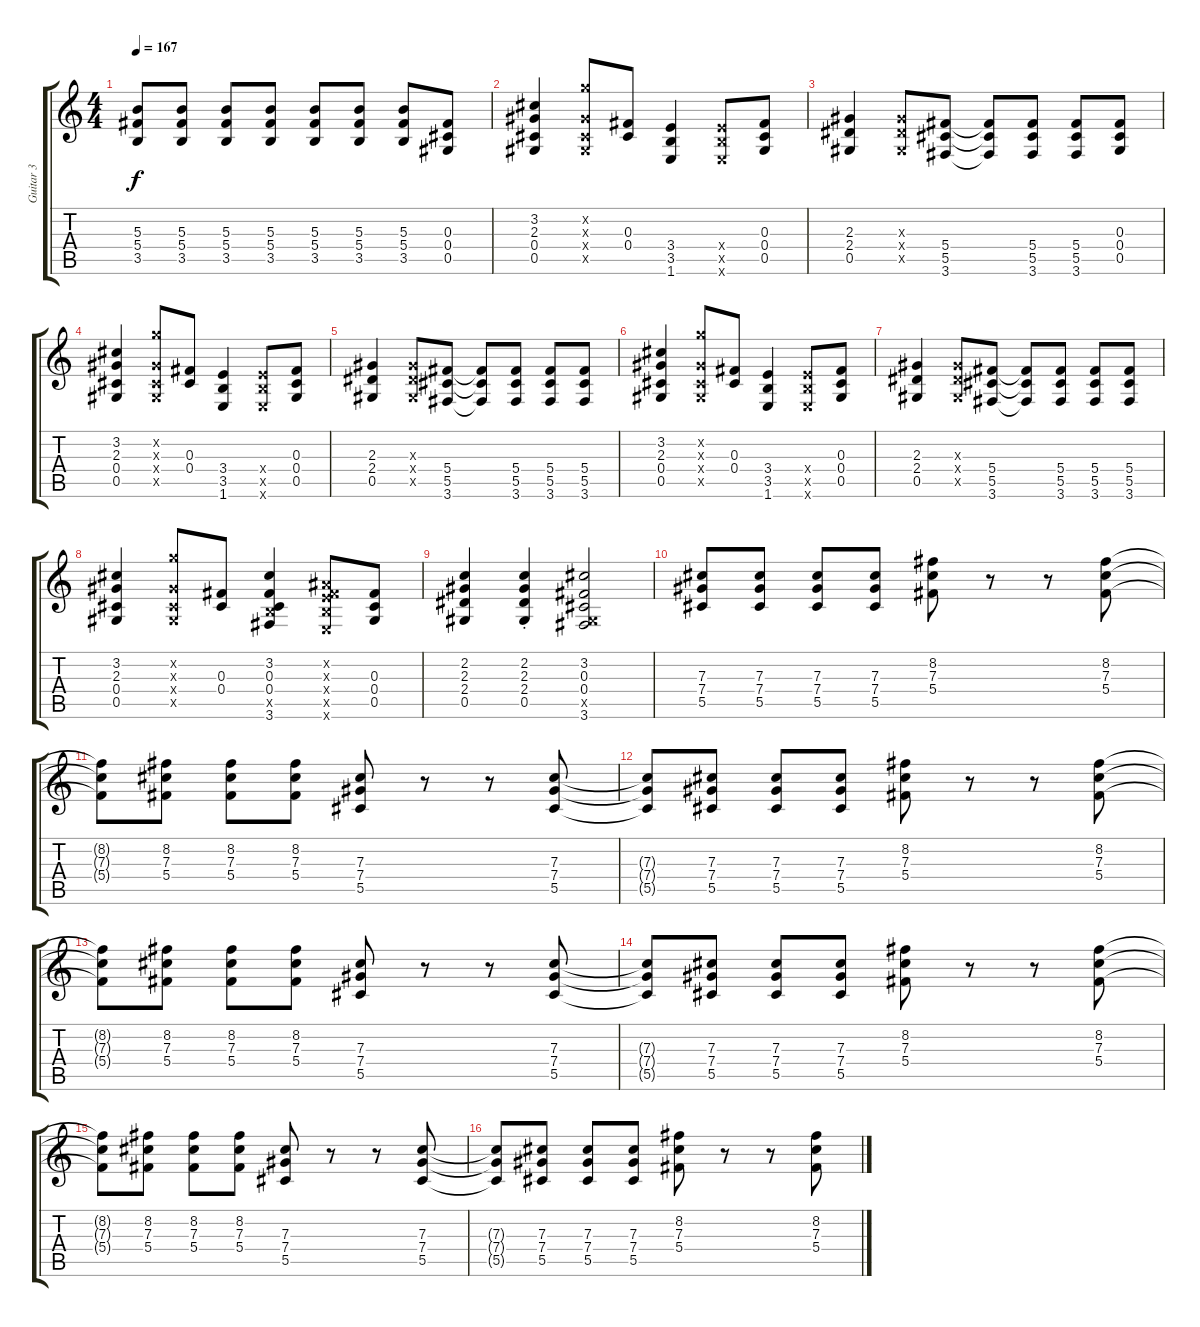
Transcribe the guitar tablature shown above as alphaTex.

\track ("Guitar 3" "Guitar 3") {instrument overdrivenguitar}
\staff {score tabs}
\tuning (Eb4 Bb3 Gb3 Db3 Ab2 Eb2) {hide}
\ts (4 4)
\tempo 167
\clef g2
\ks c
(5.3 5.4 3.5).8{dy f} (5.3 5.4 3.5).8 (5.3 5.4 3.5).8 (5.3 5.4 3.5).8 (5.3 5.4 3.5).8 (5.3 5.4 3.5).8 (5.3 5.4 3.5).8 (0.3 0.4 0.5).8 |
(3.2 2.3 0.4 0.5).4 (9.2{x} 2.3{x} 0.4{x} 0.5{x}).8 (0.3 0.4).8 (3.4 3.5 1.6).4 (3.4{x} 3.5{x} 1.6{x}).8 (0.3 0.4 0.5).8 |
(2.3 2.4 0.5).4 (2.3{x} 2.4{x} 0.5{x}).8 (5.4 5.5 3.6).8 (5.4{t} 5.5{t} 3.6{t}).8 (5.4 5.5 3.6).8 (5.4 5.5 3.6).8 (0.3 0.4 0.5).8 |
(3.2 2.3 0.4 0.5).4 (9.2{x} 2.3{x} 0.4{x} 0.5{x}).8 (0.3 0.4).8 (3.4 3.5 1.6).4 (3.4{x} 3.5{x} 1.6{x}).8 (0.3 0.4 0.5).8 |
(2.3 2.4 0.5).4 (2.3{x} 2.4{x} 0.5{x}).8 (5.4 5.5 3.6).8 (5.4{t} 5.5{t} 3.6{t}).8 (5.4 5.5 3.6).8 (5.4 5.5 3.6).8 (5.4 5.5 3.6).8 |
(3.2 2.3 0.4 0.5).4 (9.2{x} 2.3{x} 0.4{x} 0.5{x}).8 (0.3 0.4).8 (3.4 3.5 1.6).4 (3.4{x} 3.5{x} 1.6{x}).8 (0.3 0.4 0.5).8 |
(2.3 2.4 0.5).4 (2.3{x} 2.4{x} 0.5{x}).8 (5.4 5.5 3.6).8 (5.4{t} 5.5{t} 3.6{t}).8 (5.4 5.5 3.6).8 (5.4 5.5 3.6).8 (5.4 5.5 3.6).8 |
(3.2 2.3 0.4 0.5).4 (9.2{x} 2.3{x} 0.4{x} 0.5{x}).8 (0.3 0.4).8 (3.2 0.3 0.4 3.5{x} 3.6).4 (0.2{x} 0.3{x} 3.4{x} 3.5{x} 1.6{x}).8 (0.3 0.4 0.5).8 |
(2.2 2.3 2.4 0.5).4 (2.2{st} 2.3{st} 2.4{st} 0.5{st}).4 (3.2 0.3 0.4 0.5{x} 3.6).2 |
(7.3 7.4 5.5).8 (7.3 7.4 5.5).8 (7.3 7.4 5.5).8 (7.3 7.4 5.5).8 (8.2 7.3 5.4).8 r.8 r.8 (8.2 7.3 5.4).8 |
(8.2{t} 7.3{t} 5.4{t}).8 (8.2 7.3 5.4).8 (8.2 7.3 5.4).8 (8.2 7.3 5.4).8 (7.3 7.4 5.5).8 r.8 r.8 (7.3 7.4 5.5).8 |
(7.3{t} 7.4{t} 5.5{t}).8 (7.3 7.4 5.5).8 (7.3 7.4 5.5).8 (7.3 7.4 5.5).8 (8.2 7.3 5.4).8 r.8 r.8 (8.2 7.3 5.4).8 |
(8.2{t} 7.3{t} 5.4{t}).8 (8.2 7.3 5.4).8 (8.2 7.3 5.4).8 (8.2 7.3 5.4).8 (7.3 7.4 5.5).8 r.8 r.8 (7.3 7.4 5.5).8 |
(7.3{t} 7.4{t} 5.5{t}).8 (7.3 7.4 5.5).8 (7.3 7.4 5.5).8 (7.3 7.4 5.5).8 (8.2 7.3 5.4).8 r.8 r.8 (8.2 7.3 5.4).8 |
(8.2{t} 7.3{t} 5.4{t}).8 (8.2 7.3 5.4).8 (8.2 7.3 5.4).8 (8.2 7.3 5.4).8 (7.3 7.4 5.5).8 r.8 r.8 (7.3 7.4 5.5).8 |
(7.3{t} 7.4{t} 5.5{t}).8 (7.3 7.4 5.5).8 (7.3 7.4 5.5).8 (7.3 7.4 5.5).8 (8.2 7.3 5.4).8 r.8 r.8 (8.2 7.3 5.4).8
